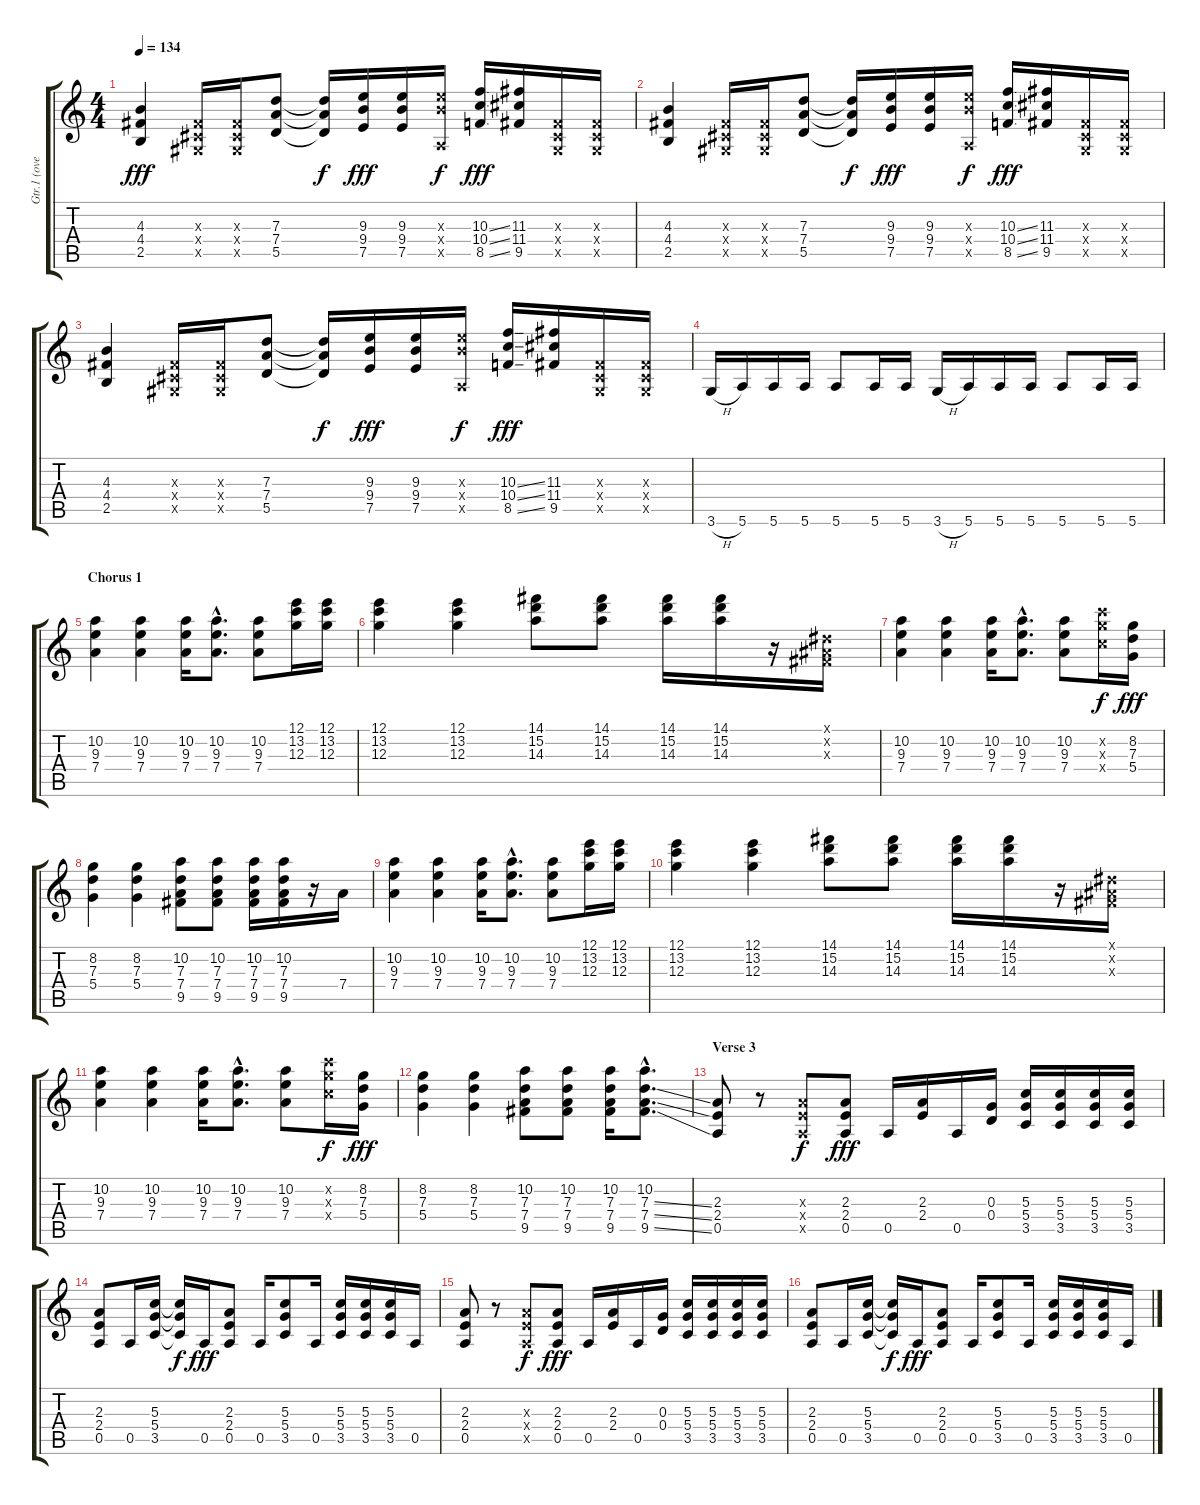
\track ("Gtr.1 (overdr.)" "Gtr.1 (ove") {instrument overdrivenguitar}
\staff {score tabs}
\tuning (E4 B3 G3 D3 A2 E2) {hide}
\ts (4 4)
\tempo 134
\clef g2
\ks c
(4.3 4.4 2.5).4{dy fff} (-1.3{x} -1.4{x} -1.5{x}).16 (-1.3{x} -1.4{x} -1.5{x}).16 (7.3 7.4 5.5).8 (7.3{t} 7.4{t} 5.5{t}).16{dy f} (9.3 9.4 7.5).16{dy fff} (9.3 9.4 7.5).16 (9.3{x} 9.4{x} 0.5{x}).16{dy f} (10.3{ss} 10.4{ss} 8.5{ss}).16{dy fff} (11.3 11.4 9.5).16 (-1.3{x} -1.4{x} -1.5{x}).16 (-1.3{x} -1.4{x} -1.5{x}).16 |
(4.3 4.4 2.5).4 (-1.3{x} -1.4{x} -1.5{x}).16 (-1.3{x} -1.4{x} -1.5{x}).16 (7.3 7.4 5.5).8 (7.3{t} 7.4{t} 5.5{t}).16{dy f} (9.3 9.4 7.5).16{dy fff} (9.3 9.4 7.5).16 (9.3{x} 9.4{x} 0.5{x}).16{dy f} (10.3{ss} 10.4{ss} 8.5{ss}).16{dy fff} (11.3 11.4 9.5).16 (-1.3{x} -1.4{x} -1.5{x}).16 (-1.3{x} -1.4{x} -1.5{x}).16 |
(4.3 4.4 2.5).4 (-1.3{x} -1.4{x} -1.5{x}).16 (-1.3{x} -1.4{x} -1.5{x}).16 (7.3 7.4 5.5).8 (7.3{t} 7.4{t} 5.5{t}).16{dy f} (9.3 9.4 7.5).16{dy fff} (9.3 9.4 7.5).16 (9.3{x} 9.4{x} 0.5{x}).16{dy f} (10.3{ss} 10.4{ss} 8.5{ss}).16{dy fff} (11.3 11.4 9.5).16 (-1.3{x} -1.4{x} -1.5{x}).16 (-1.3{x} -1.4{x} -1.5{x}).16 |
3.6{h}.16 5.6.16 5.6.16 5.6.16 5.6.8 5.6.16 5.6.16 3.6{h}.16 5.6.16 5.6.16 5.6.16 5.6.8 5.6.16 5.6.16 |
\section ("" "Chorus 1")
(10.2 9.3 7.4).4 (10.2 9.3 7.4).4 (10.2 9.3 7.4).16 (10.2{hac} 9.3{hac} 7.4{hac}).8{d} (10.2 9.3 7.4).8 (12.1 13.2 12.3).16 (12.1 13.2 12.3).16 |
(12.1 13.2 12.3).4 (12.1 13.2 12.3).4 (14.1 15.2 14.3).8 (14.1 15.2 14.3).8 (14.1 15.2 14.3).16 (14.1 15.2 14.3).16 r.16 (-1.1{x} -1.2{x} -1.3{x}).16 |
(10.2 9.3 7.4).4 (10.2 9.3 7.4).4 (10.2 9.3 7.4).16 (10.2{hac} 9.3{hac} 7.4{hac}).8{d} (10.2 9.3 7.4).8 (13.2{x} 12.3{x} 10.4{x}).16{dy f} (8.2 7.3 5.4).16{dy fff} |
(8.2 7.3 5.4).4 (8.2 7.3 5.4).4 (10.2 7.3 7.4 9.5).8 (10.2 7.3 7.4 9.5).8 (10.2 7.3 7.4 9.5).16 (10.2 7.3 7.4 9.5).16 r.16 7.4.16 |
(10.2 9.3 7.4).4 (10.2 9.3 7.4).4 (10.2 9.3 7.4).16 (10.2{hac} 9.3{hac} 7.4{hac}).8{d} (10.2 9.3 7.4).8 (12.1 13.2 12.3).16 (12.1 13.2 12.3).16 |
(12.1 13.2 12.3).4 (12.1 13.2 12.3).4 (14.1 15.2 14.3).8 (14.1 15.2 14.3).8 (14.1 15.2 14.3).16 (14.1 15.2 14.3).16 r.16 (-1.1{x} -1.2{x} -1.3{x}).16 |
(10.2 9.3 7.4).4 (10.2 9.3 7.4).4 (10.2 9.3 7.4).16 (10.2{hac} 9.3{hac} 7.4{hac}).8{d} (10.2 9.3 7.4).8 (13.2{x} 12.3{x} 10.4{x}).16{dy f} (8.2 7.3 5.4).16{dy fff} |
(8.2 7.3 5.4).4 (8.2 7.3 5.4).4 (10.2 7.3 7.4 9.5).8 (10.2 7.3 7.4 9.5).8 (10.2 7.3 7.4 9.5).16 (10.2{hac} 7.3{ss hac} 7.4{ss hac} 9.5{ss hac}).8{d} |
\section ("" "Verse 3")
(2.3 2.4 0.5).8 r.8 (2.3{x} 2.4{x} 0.5{x}).8{dy f} (2.3 2.4 0.5).8{dy fff} 0.5.16 (2.3 2.4).16 0.5.16 (0.3 0.4).16 (5.3 5.4 3.5).16 (5.3 5.4 3.5).16 (5.3 5.4 3.5).16 (5.3 5.4 3.5).16 |
(2.3 2.4 0.5).8 0.5.16 (5.3 5.4 3.5).16 (5.3{t} 5.4{t} 3.5{t}).16{dy f} 0.5.16{dy fff} (2.3 2.4 0.5).8 0.5.16 (5.3 5.4 3.5).8 0.5.16 (5.3 5.4 3.5).16 (5.3 5.4 3.5).16 (5.3 5.4 3.5).16 0.5.16 |
(2.3 2.4 0.5).8 r.8 (2.3{x} 2.4{x} 0.5{x}).8{dy f} (2.3 2.4 0.5).8{dy fff} 0.5.16 (2.3 2.4).16 0.5.16 (0.3 0.4).16 (5.3 5.4 3.5).16 (5.3 5.4 3.5).16 (5.3 5.4 3.5).16 (5.3 5.4 3.5).16 |
(2.3 2.4 0.5).8 0.5.16 (5.3 5.4 3.5).16 (5.3{t} 5.4{t} 3.5{t}).16{dy f} 0.5.16{dy fff} (2.3 2.4 0.5).8 0.5.16 (5.3 5.4 3.5).8 0.5.16 (5.3 5.4 3.5).16 (5.3 5.4 3.5).16 (5.3 5.4 3.5).16 0.5.16
